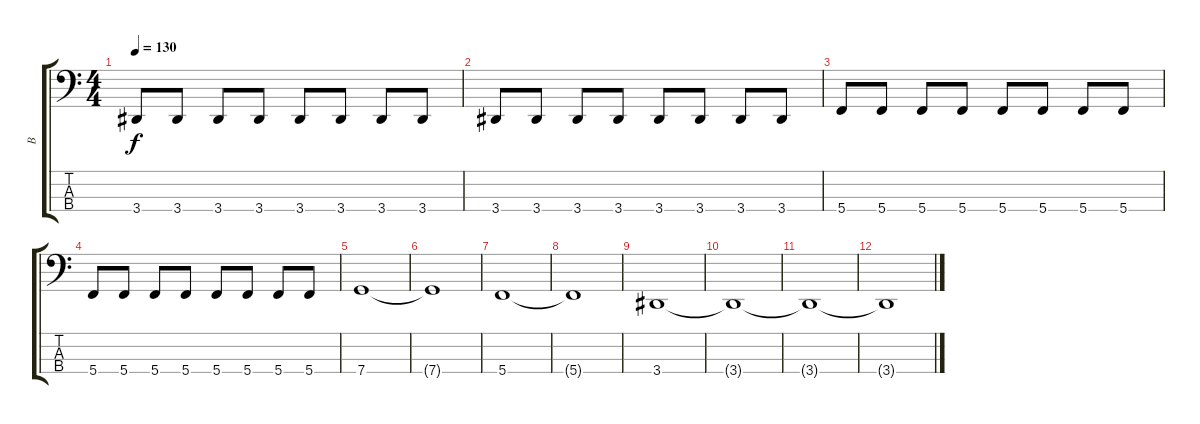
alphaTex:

\track ("B" "B") {instrument electricbassfinger}
\staff {score tabs}
\tuning (F2 C2 G1 C1) {hide}
\ts (4 4)
\tempo 130
\clef f4
\ks c
3.4.8{dy f} 3.4.8 3.4.8 3.4.8 3.4.8 3.4.8 3.4.8 3.4.8 |
3.4.8 3.4.8 3.4.8 3.4.8 3.4.8 3.4.8 3.4.8 3.4.8 |
5.4.8 5.4.8 5.4.8 5.4.8 5.4.8 5.4.8 5.4.8 5.4.8 |
5.4.8 5.4.8 5.4.8 5.4.8 5.4.8 5.4.8 5.4.8 5.4.8 |
7.4.1 |
7.4{t}.1 |
5.4.1 |
5.4{t}.1 |
3.4.1 |
3.4{t}.1 |
3.4{t}.1 |
3.4{t}.1
